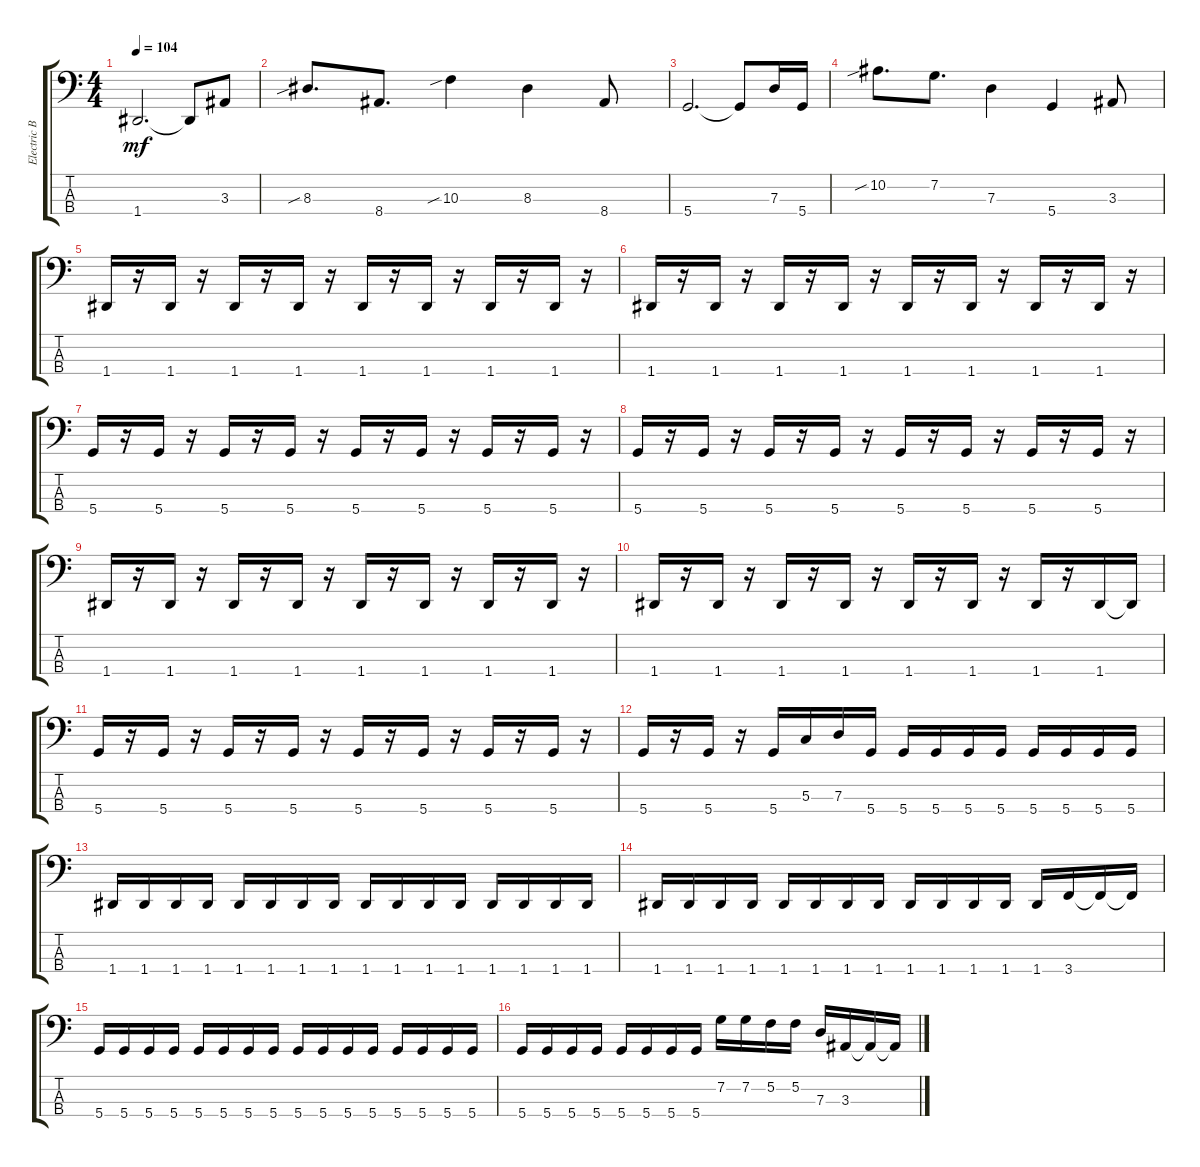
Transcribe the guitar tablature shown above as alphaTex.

\track ("Electric Bass" "Electric B") {instrument electricbassfinger}
\staff {score tabs}
\tuning (F2 C2 G1 D1) {hide}
\ts (4 4)
\tempo 104
\clef f4
\ks c
1.4.2{d dy mf} 1.4{t}.8 3.3.8 |
8.3{sib}.8{d} 8.4.8{d} 10.3{sib}.4 8.3.4 8.4.8 |
5.4.2{d} 5.4{t}.8 7.3.16 5.4.16 |
10.2{sib}.8{d} 7.2.8{d} 7.3.4 5.4.4 3.3.8 |
1.4.16 r.16 1.4.16 r.16 1.4.16 r.16 1.4.16 r.16 1.4.16 r.16 1.4.16 r.16 1.4.16 r.16 1.4.16 r.16 |
1.4.16 r.16 1.4.16 r.16 1.4.16 r.16 1.4.16 r.16 1.4.16 r.16 1.4.16 r.16 1.4.16 r.16 1.4.16 r.16 |
5.4.16 r.16 5.4.16 r.16 5.4.16 r.16 5.4.16 r.16 5.4.16 r.16 5.4.16 r.16 5.4.16 r.16 5.4.16 r.16 |
5.4.16 r.16 5.4.16 r.16 5.4.16 r.16 5.4.16 r.16 5.4.16 r.16 5.4.16 r.16 5.4.16 r.16 5.4.16 r.16 |
1.4.16 r.16 1.4.16 r.16 1.4.16 r.16 1.4.16 r.16 1.4.16 r.16 1.4.16 r.16 1.4.16 r.16 1.4.16 r.16 |
1.4.16 r.16 1.4.16 r.16 1.4.16 r.16 1.4.16 r.16 1.4.16 r.16 1.4.16 r.16 1.4.16 r.16 1.4.16 1.4{t}.16 |
5.4.16 r.16 5.4.16 r.16 5.4.16 r.16 5.4.16 r.16 5.4.16 r.16 5.4.16 r.16 5.4.16 r.16 5.4.16 r.16 |
5.4.16 r.16 5.4.16 r.16 5.4.16 5.3.16 7.3.16 5.4.16 5.4.16 5.4.16 5.4.16 5.4.16 5.4.16 5.4.16 5.4.16 5.4.16 |
1.4.16 1.4.16 1.4.16 1.4.16 1.4.16 1.4.16 1.4.16 1.4.16 1.4.16 1.4.16 1.4.16 1.4.16 1.4.16 1.4.16 1.4.16 1.4.16 |
1.4.16 1.4.16 1.4.16 1.4.16 1.4.16 1.4.16 1.4.16 1.4.16 1.4.16 1.4.16 1.4.16 1.4.16 1.4.16 3.4.16 3.4{t}.16 3.4{t}.16 |
5.4.16 5.4.16 5.4.16 5.4.16 5.4.16 5.4.16 5.4.16 5.4.16 5.4.16 5.4.16 5.4.16 5.4.16 5.4.16 5.4.16 5.4.16 5.4.16 |
5.4.16 5.4.16 5.4.16 5.4.16 5.4.16 5.4.16 5.4.16 5.4.16 7.2.16 7.2.16 5.2.16 5.2.16 7.3.16 3.3.16 3.3{t}.16 3.3{t}.16
